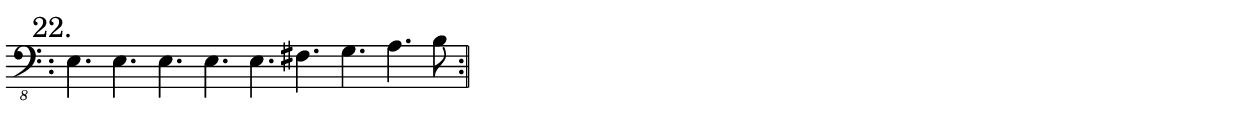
\version "2.19.80"


phrase = \relative c, {

  \clef "bass_8"
  \mark "22." 
  \cadenzaOn
  e4. e e e e fis g a b8

}

\score {
  \defineBarLine ":" #'("" ":" "")
  \new Staff = "phrase" {
    \bar ":"
    \phrase
    \set Score.repeatCommands = #'(end-repeat)
  }
  \layout {
    \context { \Staff
      defaultBarType = ""
      \remove Time_signature_engraver
      \override BarLine.hair-thickness = #-1
      \override BarLine.thick-thickness = #-1
    }
  }
}
\header { tagline = "" }
\paper {
  top-margin = 1
  bottom-margin = 1
  left-margin = 1
  right-margin = 1
  indent = 0
}

